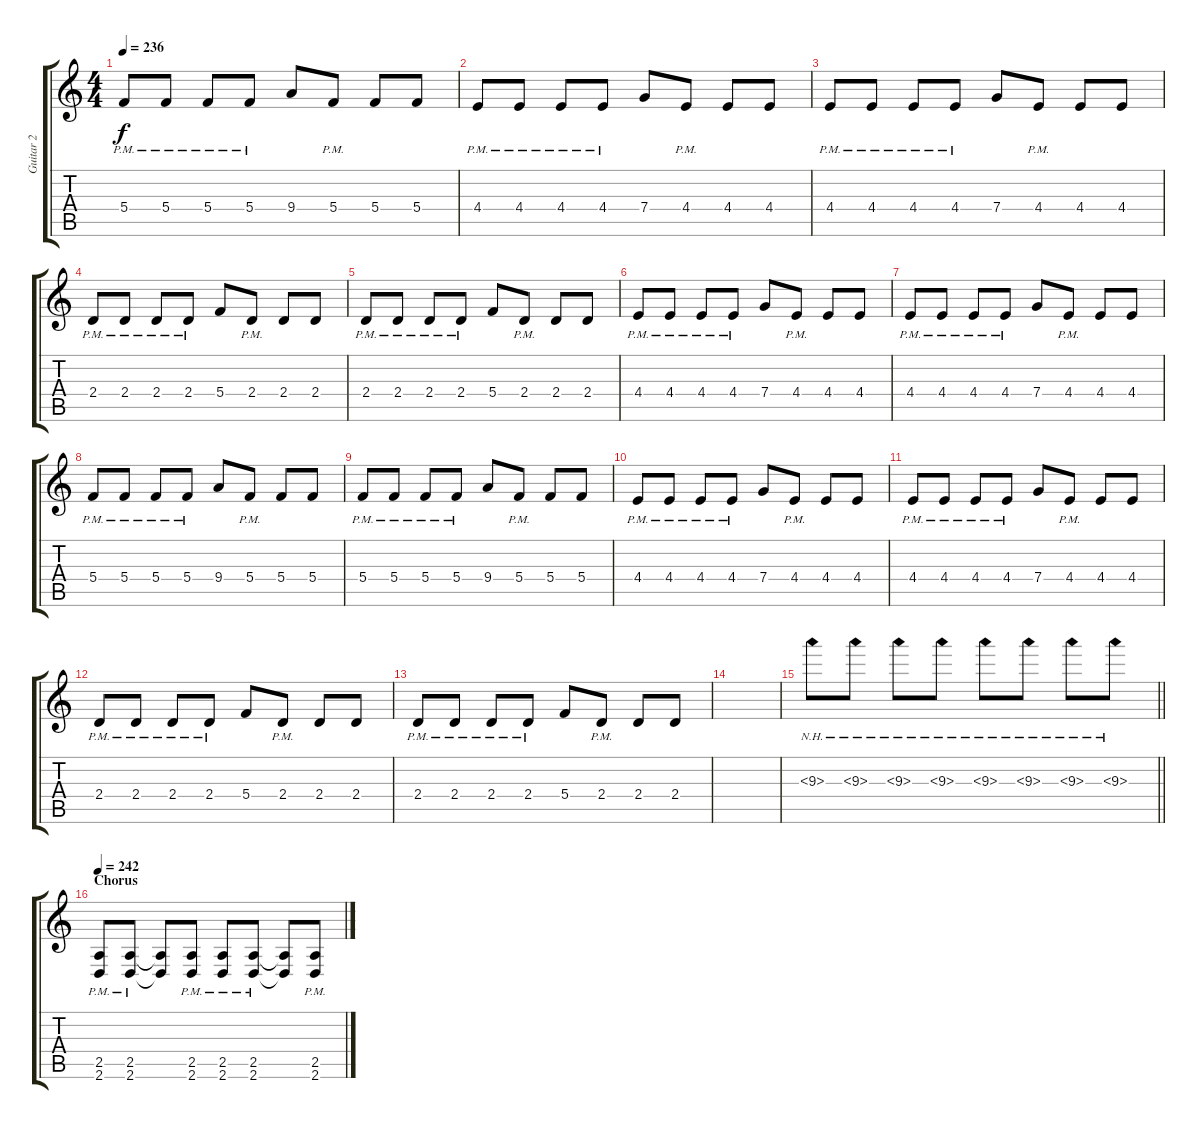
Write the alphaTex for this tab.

\track ("Guitar 2" "Guitar 2") {instrument distortionguitar}
\staff {score tabs}
\tuning (D4 A3 F3 C3 G2 C2) {hide}
\ts (4 4)
\tempo 236
\clef g2
\ks c
5.4{pm}.8{dy f} 5.4{pm}.8 5.4{pm}.8 5.4{pm}.8 9.4.8 5.4{pm}.8 5.4.8 5.4.8 |
4.4{pm}.8 4.4{pm}.8 4.4{pm}.8 4.4{pm}.8 7.4.8 4.4{pm}.8 4.4.8 4.4.8 |
4.4{pm}.8 4.4{pm}.8 4.4{pm}.8 4.4{pm}.8 7.4.8 4.4{pm}.8 4.4.8 4.4.8 |
2.4{pm}.8 2.4{pm}.8 2.4{pm}.8 2.4{pm}.8 5.4.8 2.4{pm}.8 2.4.8 2.4.8 |
2.4{pm}.8 2.4{pm}.8 2.4{pm}.8 2.4{pm}.8 5.4.8 2.4{pm}.8 2.4.8 2.4.8 |
4.4{pm}.8 4.4{pm}.8 4.4{pm}.8 4.4{pm}.8 7.4.8 4.4{pm}.8 4.4.8 4.4.8 |
4.4{pm}.8 4.4{pm}.8 4.4{pm}.8 4.4{pm}.8 7.4.8 4.4{pm}.8 4.4.8 4.4.8 |
5.4{pm}.8 5.4{pm}.8 5.4{pm}.8 5.4{pm}.8 9.4.8 5.4{pm}.8 5.4.8 5.4.8 |
5.4{pm}.8 5.4{pm}.8 5.4{pm}.8 5.4{pm}.8 9.4.8 5.4{pm}.8 5.4.8 5.4.8 |
4.4{pm}.8 4.4{pm}.8 4.4{pm}.8 4.4{pm}.8 7.4.8 4.4{pm}.8 4.4.8 4.4.8 |
4.4{pm}.8 4.4{pm}.8 4.4{pm}.8 4.4{pm}.8 7.4.8 4.4{pm}.8 4.4.8 4.4.8 |
2.4{pm}.8 2.4{pm}.8 2.4{pm}.8 2.4{pm}.8 5.4.8 2.4{pm}.8 2.4.8 2.4.8 |
2.4{pm}.8 2.4{pm}.8 2.4{pm}.8 2.4{pm}.8 5.4.8 2.4{pm}.8 2.4.8 2.4.8 |
|
\barLineRight lightlight
9.3{nh}.8 9.3{nh}.8 9.3{nh}.8 9.3{nh}.8 9.3{nh}.8 9.3{nh}.8 9.3{nh}.8 9.3{nh}.8 |
\section ("" "Chorus")
\tempo 242
(2.5{pm} 2.6{pm}).8 (2.5{pm} 2.6{pm}).8 (2.5{t} 2.6{t}).8 (2.5{pm} 2.6{pm}).8 (2.5{pm} 2.6{pm}).8 (2.5{pm} 2.6{pm}).8 (2.5{t} 2.6{t}).8 (2.5{pm} 2.6{pm}).8
